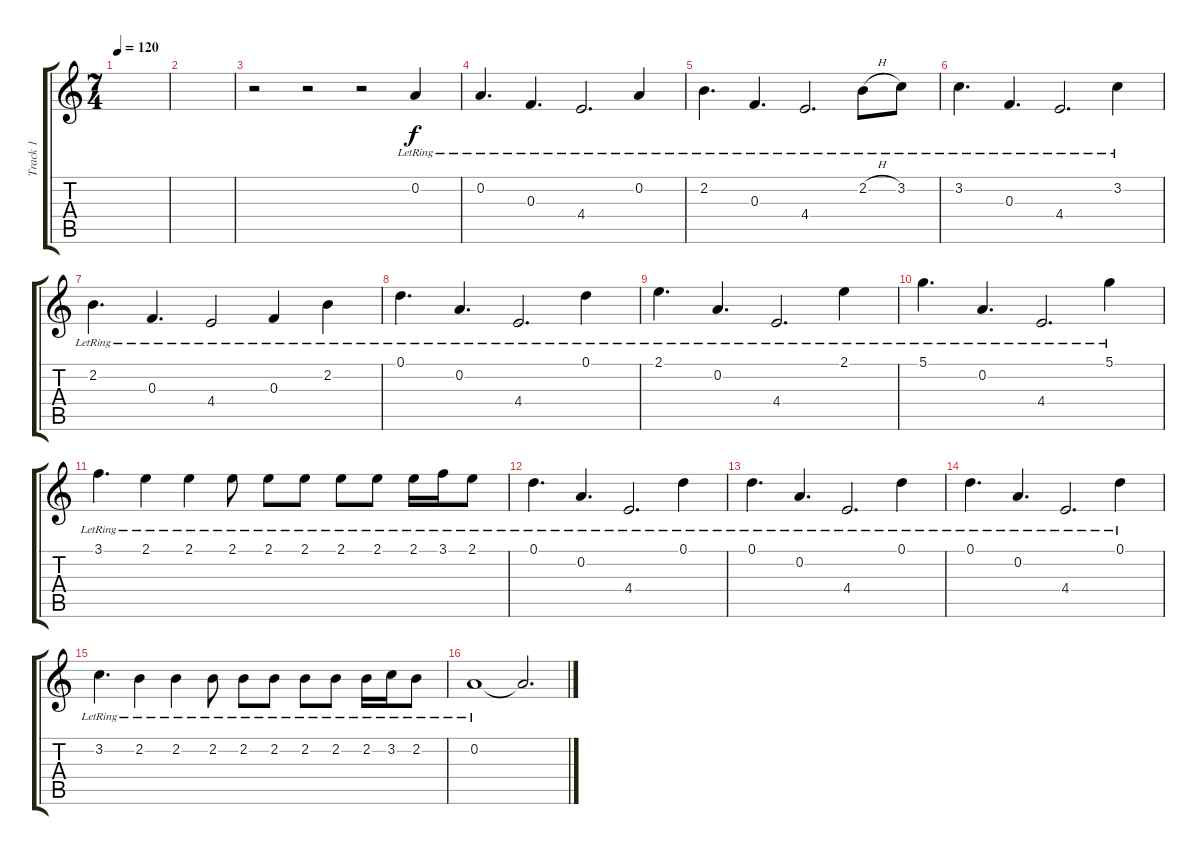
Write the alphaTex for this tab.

\track ("Track 1" "Track 1") {instrument electricguitarjazz}
\staff {score tabs}
\tuning (D4 A3 F3 C3 G2 C2) {hide}
\ts (7 4)
\tempo 120
\clef g2
\ks c
|
|
r.2{volume 11 instrument electricguitarjazz} r.2 r.2 0.2{lr}.4 |
0.2{lr}.4{d} 0.3{lr}.4{d} 4.4{lr}.2{d} 0.2{lr}.4 |
2.2{lr}.4{d} 0.3{lr}.4{d} 4.4{lr}.2{d} 2.2{h lr}.8 3.2{lr}.8 |
3.2{lr}.4{d} 0.3{lr}.4{d} 4.4{lr}.2{d} 3.2{lr}.4 |
2.2{lr}.4{d} 0.3{lr}.4{d} 4.4{lr}.2 0.3{lr}.4 2.2{lr}.4 |
0.1{lr}.4{d} 0.2{lr}.4{d} 4.4{lr}.2{d} 0.1{lr}.4 |
2.1{lr}.4{d} 0.2{lr}.4{d} 4.4{lr}.2{d} 2.1{lr}.4 |
5.1{lr}.4{d} 0.2{lr}.4{d} 4.4{lr}.2{d} 5.1{lr}.4 |
3.1{lr}.4{d} 2.1{lr}.4 2.1{lr}.4 2.1{lr}.8 2.1{lr}.8 2.1{lr}.8 2.1{lr}.8 2.1{lr}.8 2.1{lr}.16 3.1{lr}.16 2.1{lr}.8 |
0.1{lr}.4{d} 0.2{lr}.4{d} 4.4{lr}.2{d} 0.1{lr}.4 |
0.1{lr}.4{d} 0.2{lr}.4{d} 4.4{lr}.2{d} 0.1{lr}.4 |
0.1{lr}.4{d} 0.2{lr}.4{d} 4.4{lr}.2{d} 0.1{lr}.4 |
3.2{lr}.4{d} 2.2{lr}.4 2.2{lr}.4 2.2{lr}.8 2.2{lr}.8 2.2{lr}.8 2.2{lr}.8 2.2{lr}.8 2.2{lr}.16 3.2{lr}.16 2.2{lr}.8 |
0.2{lr}.1 0.2{t}.2{d}
